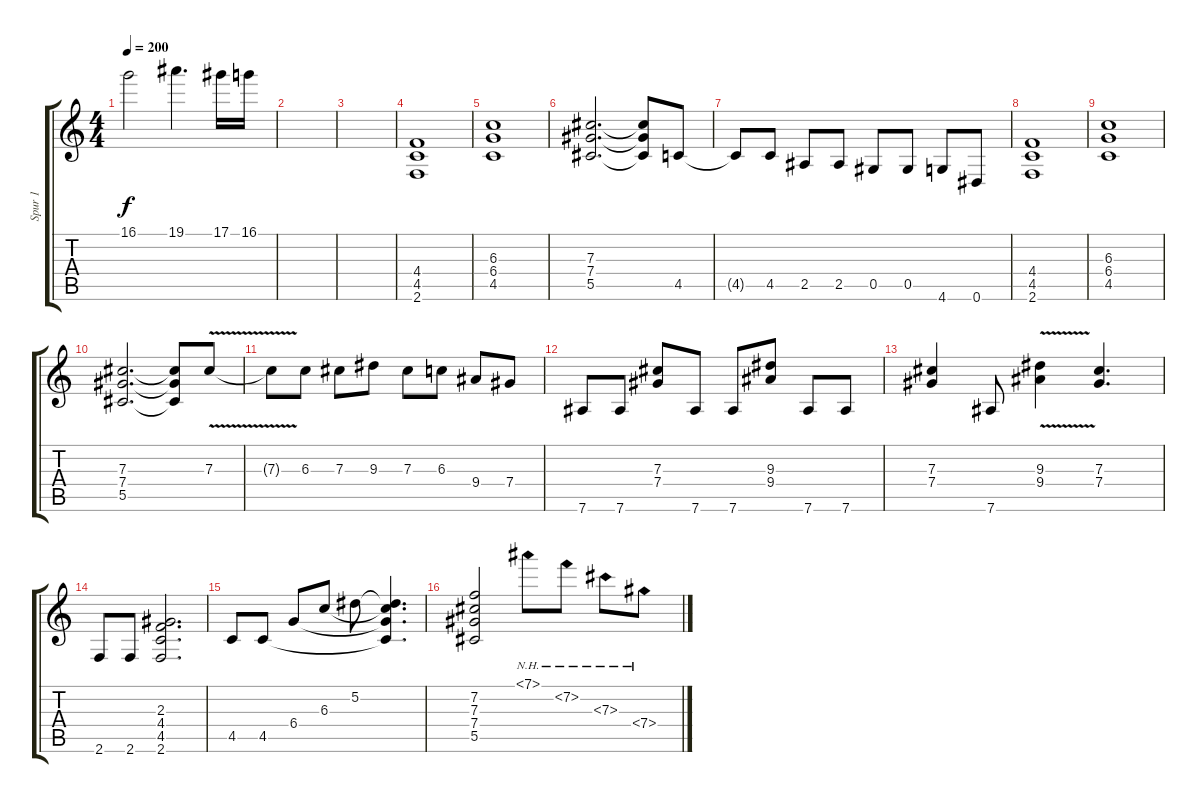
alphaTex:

\track ("Spur 1" "Spur 1") {instrument distortionguitar}
\staff {score tabs}
\tuning (Eb4 Bb3 Gb3 Db3 Ab2 Eb2) {hide}
\ts (4 4)
\tempo 200
\clef g2
\ks c
16.1.2{dy f} 19.1.4{d} 17.1.16 16.1.16 |
|
|
(4.4 4.5 2.6).1 |
(6.3 6.4 4.5).1 |
(7.3 7.4 5.5).2{d} (7.3{t} 7.4{t} 5.5{t}).8 4.5.8 |
4.5{t}.8 4.5.8 2.5.8 2.5.8 0.5.8 0.5.8 4.6.8 0.6.8 |
(4.4 4.5 2.6).1 |
(6.3 6.4 4.5).1 |
(7.3 7.4 5.5).2{d} (7.3{t} 7.4{t} 5.5{t}).8 7.3{v}.8 |
7.3{t}.8 6.3.8 7.3.8 9.3.8 7.3.8 6.3.8 9.4.8 7.4.8 |
7.6.8 7.6.8 (7.3 7.4).8 7.6.8 7.6.8 (9.3 9.4).8 7.6.8 7.6.8 |
(7.3 7.4).4 7.6.8 (9.3{v} 9.4{v}).4 (7.3 7.4).4{d} |
2.6.8 2.6.8 (2.3 4.4 4.5 2.6).2{d} |
4.5.8 4.5.8 6.4.8 6.3.8 5.2.8 (5.2{t} 6.3{t} 6.4{t} 4.5{t}).4{d} |
(7.2 7.3 7.4 5.5).2 7.1{nh}.8 7.2{nh}.8 7.3{nh}.8 7.4{nh}.8
